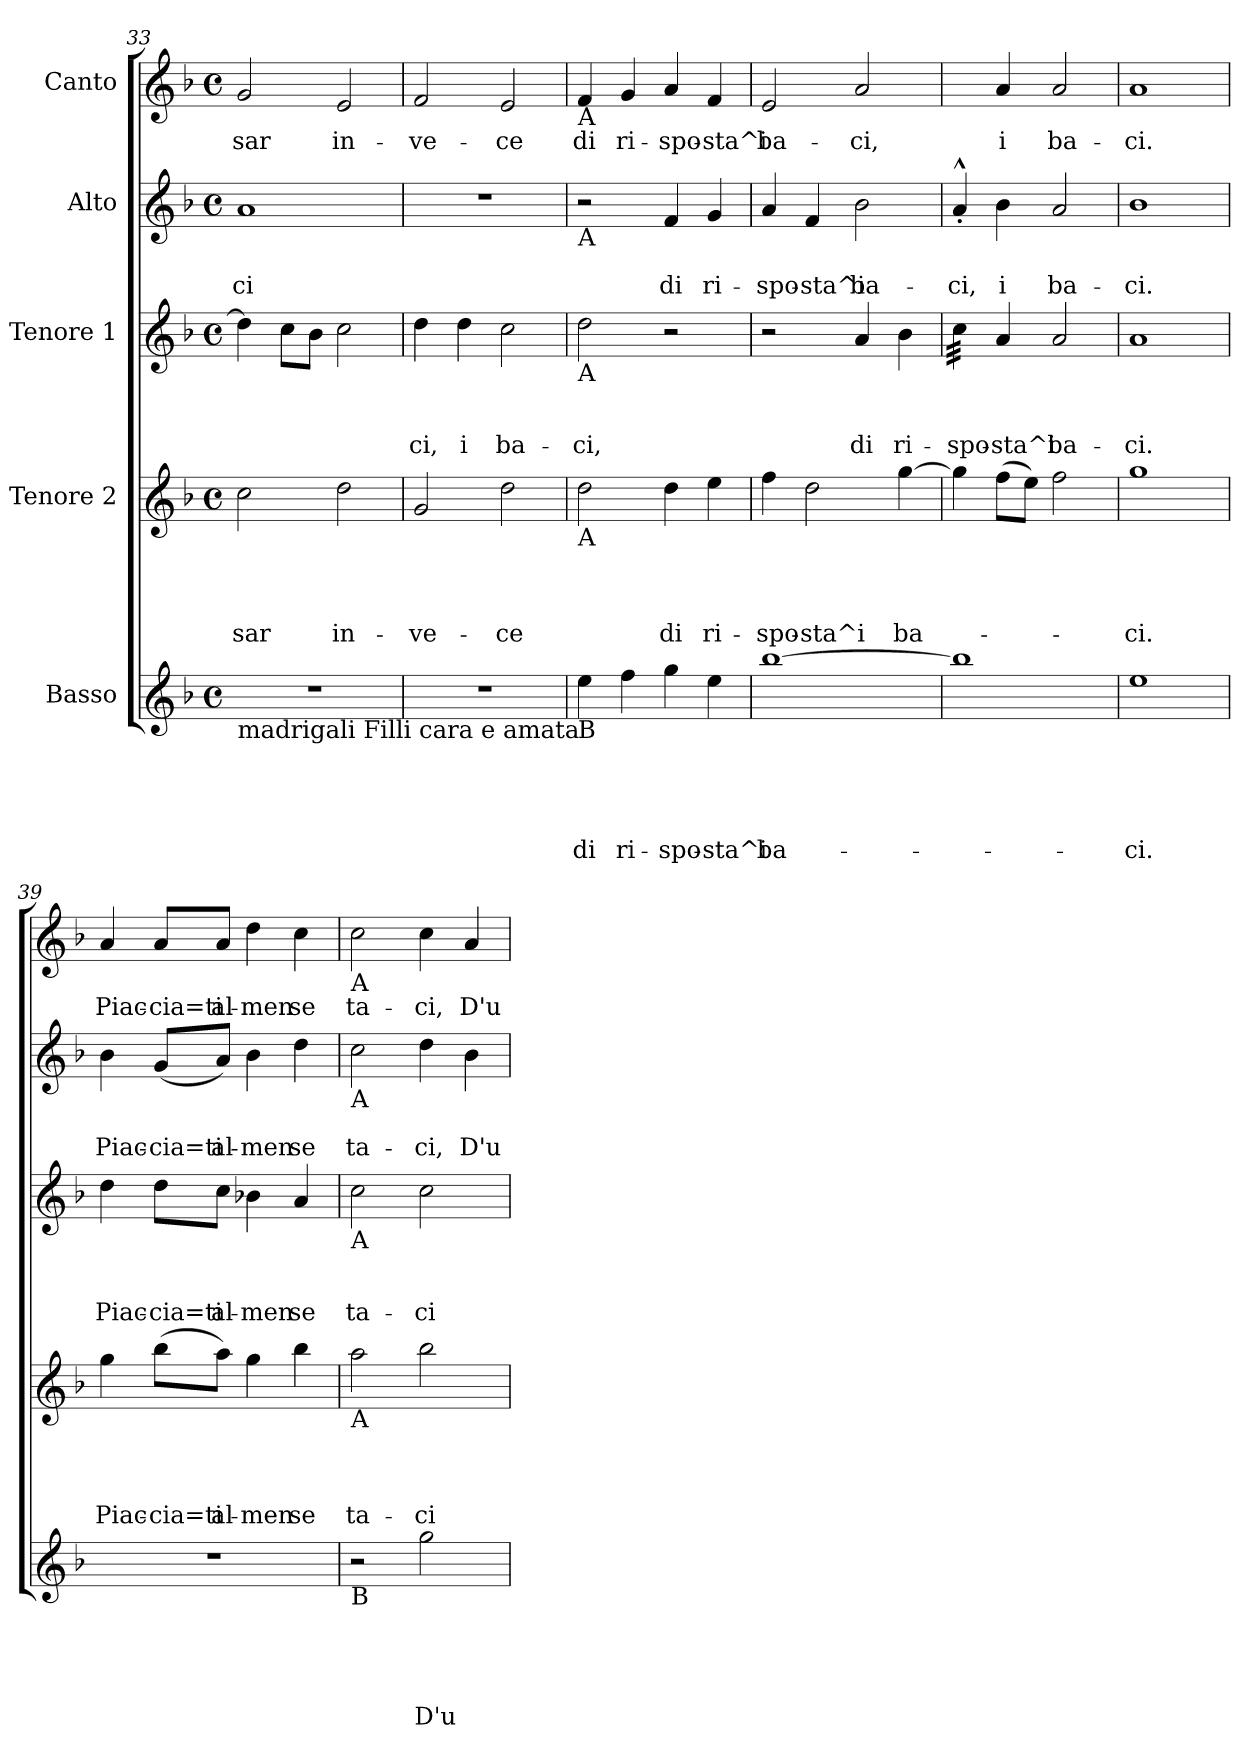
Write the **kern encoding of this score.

**kern	**text	**text	**text	**text	**text	**kern	**text	**text	**text	**text	**kern	**text	**text	**text	**kern	**text	**text	**kern	**text
*part5	*part5	*part5	*part5	*part5	*part5	*part4	*part4	*part4	*part4	*part4	*part3	*part3	*part3	*part3	*part2	*part2	*part2	*part1	*part1
*staff5	*staff5	*staff5	*staff5	*staff5	*staff5	*staff4	*staff4	*staff4	*staff4	*staff4	*staff3	*staff3	*staff3	*staff3	*staff2	*staff2	*staff2	*staff1	*staff1
*I"Basso	*	*	*	*	*	*I"Tenore 2	*	*	*	*	*I"Tenore 1	*	*	*	*I"Alto	*	*	*I"Canto	*
*clefG2	*	*	*	*	*	*clefG2	*	*	*	*	*clefG2	*	*	*	*clefG2	*	*	*clefG2	*
*k[b-]	*	*	*	*	*	*k[b-]	*	*	*	*	*k[b-]	*	*	*	*k[b-]	*	*	*k[b-]	*
*F:	*	*	*	*	*	*F:	*	*	*	*	*F:	*	*	*	*F:	*	*	*F:	*
*M4/4	*	*	*	*	*	*M4/4	*	*	*	*	*M4/4	*	*	*	*M4/4	*	*	*M4/4	*
*met(c)	*	*	*	*	*	*met(c)	*	*	*	*	*met(c)	*	*	*	*met(c)	*	*	*met(c)	*
=33	=33	=33	=33	=33	=33	=33	=33	=33	=33	=33	=33	=33	=33	=33	=33	=33	=33	=33	=33
!LO:TX:b:t=madrigali Filli cara e amata	!	!	!	!	!	!	!	!	!	!	!	!	!	!	!	!	!	!	!
!	!	!	!	!	!	!	!	!	!	!LO:LY:b	!	!	!	!	!	!	!LO:LY:b	!	!LO:LY:b
1r	.	.	.	.	.	2cc\	.	.	.	-sar	4dd\]	.	.	.	1a	.	-ci	2g/	-sar
.	.	.	.	.	.	.	.	.	.	.	8cc\L	.	.	.	.	.	.	.	.
.	.	.	.	.	.	.	.	.	.	.	8b-\J	.	.	.	.	.	.	.	.
!	!	!	!	!	!	!	!	!	!	!LO:LY:b	!	!	!	!	!	!	!	!	!LO:LY:b
.	.	.	.	.	.	2dd\	.	.	.	in-	2cc\	.	.	.	.	.	.	2e/	in-
=34	=34	=34	=34	=34	=34	=34	=34	=34	=34	=34	=34	=34	=34	=34	=34	=34	=34	=34	=34
!	!	!	!	!	!	!	!	!	!	!LO:LY:b	!	!	!	!LO:LY:b	!	!	!	!	!LO:LY:b
1r	.	.	.	.	.	2g/	.	.	.	-ve-	4dd\	.	.	-ci,	1r	.	.	2f/	-ve-
!	!	!	!	!	!	!	!	!	!	!	!	!	!	!LO:LY:b	!	!	!	!	!
.	.	.	.	.	.	.	.	.	.	.	4dd\	.	.	i	.	.	.	.	.
!	!	!	!	!	!	!	!	!	!	!LO:LY:b	!	!	!	!LO:LY:b	!	!	!	!	!LO:LY:b
.	.	.	.	.	.	2dd\	.	.	.	-ce	2cc\	.	.	ba-	.	.	.	2e/	-ce
!!LO:PB:g=z
=35	=35	=35	=35	=35	=35	=35	=35	=35	=35	=35	=35	=35	=35	=35	=35	=35	=35	=35	=35
!	!	!	!	!	!	!	!	!	!	!	!	!	!	!	!	!	!	!LO:TX:b:t=A	!
!	!	!	!	!	!	!	!	!	!	!	!	!	!	!	!LO:TX:b:t=A	!	!	!	!
!	!	!	!	!	!	!	!	!	!	!	!LO:TX:b:t=A	!	!	!	!	!	!	!	!
!	!	!	!	!	!	!LO:TX:b:t=A	!	!	!	!	!	!	!	!	!	!	!	!	!
!LO:TX:b:t=B	!	!	!	!	!	!	!	!	!	!	!	!	!	!	!	!	!	!	!
!	!	!	!	!	!LO:LY:b	!	!	!	!	!	!	!	!	!LO:LY:b	!	!	!	!	!LO:LY:b
4ee\	.	.	.	.	di	2dd\	.	.	.	.	2dd\	.	.	-ci,	2r	.	.	4f/	di
!	!	!	!	!	!LO:LY:b	!	!	!	!	!	!	!	!	!	!	!	!	!	!LO:LY:b
4ff\	.	.	.	.	ri-	.	.	.	.	.	.	.	.	.	.	.	.	4g/	ri-
!	!	!	!	!	!LO:LY:b	!	!	!	!	!LO:LY:b	!	!	!	!	!	!	!LO:LY:b	!	!LO:LY:b
4gg\	.	.	.	.	-spo-	4dd\	.	.	.	di	2r	.	.	.	4f/	.	di	4a/	-spo-
!	!	!	!	!	!LO:LY:b	!	!	!	!	!LO:LY:b	!	!	!	!	!	!	!LO:LY:b	!	!LO:LY:b
4ee\	.	.	.	.	-sta^i	4ee\	.	.	.	ri-	.	.	.	.	4g/	.	ri-	4f/	-sta^i
=36	=36	=36	=36	=36	=36	=36	=36	=36	=36	=36	=36	=36	=36	=36	=36	=36	=36	=36	=36
!	!	!	!	!	!LO:LY:b	!	!	!	!	!LO:LY:b	!	!	!	!	!	!	!LO:LY:b	!	!LO:LY:b
[>1bb-	.	.	.	.	ba-	4ff\	.	.	.	-spo-	2r	.	.	.	4a/	.	-spo-	2e/	ba-
!	!	!	!	!	!	!	!	!	!	!LO:LY:b	!	!	!	!	!	!	!LO:LY:b	!	!
.	.	.	.	.	.	2dd\	.	.	.	-sta^i	.	.	.	.	4f/	.	-sta^i	.	.
!	!	!	!	!	!	!	!	!	!	!	!	!	!	!LO:LY:b	!	!	!LO:LY:b	!	!LO:LY:b
.	.	.	.	.	.	.	.	.	.	.	4a/	.	.	di	2b-\	.	ba-	2a/	-ci,
!	!	!	!	!	!	!	!	!	!	!LO:LY:b	!	!	!	!LO:LY:b	!	!	!	!	!
.	.	.	.	.	.	[>4gg\	.	.	.	ba-	4b-\	.	.	ri-	.	.	.	.	.
=37	=37	=37	=37	=37	=37	=37	=37	=37	=37	=37	=37	=37	=37	=37	=37	=37	=37	=37	=37
!	!	!	!	!	!	!	!	!	!	!	!LO:TX:b:t=( )	!	!	!	!	!	!	!	!
!	!	!	!	!	!	!	!	!	!	!	!	!	!	!LO:LY:b	!	!	!LO:LY:b	!	!
*	*	*	*	*	*	*	*	*	*	*	*tremolo	*	*	*	*	*	*	*	*
1bb-]	.	.	.	.	.	4gg\]	.	.	.	.	32cc\LLL	.	.	-spo-	4a^^<'</	.	-ci,	4ryy	.
.	.	.	.	.	.	.	.	.	.	.	32cc\	.	.	.	.	.	.	.	.
.	.	.	.	.	.	.	.	.	.	.	32cc\	.	.	.	.	.	.	.	.
.	.	.	.	.	.	.	.	.	.	.	32cc\	.	.	.	.	.	.	.	.
.	.	.	.	.	.	.	.	.	.	.	32cc\	.	.	.	.	.	.	.	.
.	.	.	.	.	.	.	.	.	.	.	32cc\	.	.	.	.	.	.	.	.
.	.	.	.	.	.	.	.	.	.	.	32cc\	.	.	.	.	.	.	.	.
.	.	.	.	.	.	.	.	.	.	.	32cc\JJJ	.	.	.	.	.	.	.	.
*	*	*	*	*	*	*	*	*	*	*	*Xtremolo	*	*	*	*	*	*	*	*
!	!	!	!	!	!	!	!	!	!	!	!	!	!	!LO:LY:b	!	!	!LO:LY:b	!	!LO:LY:b
.	.	.	.	.	.	(>8ff\L	.	.	.	.	4a/	.	.	-sta^i	4b-\	.	i	4a/	i
.	.	.	.	.	.	8ee\J)	.	.	.	.	.	.	.	.	.	.	.	.	.
!	!	!	!	!	!	!	!	!	!	!	!	!	!	!LO:LY:b	!	!	!LO:LY:b	!	!LO:LY:b
.	.	.	.	.	.	2ff\	.	.	.	.	2a/	.	.	ba-	2a/	.	ba-	2a/	ba-
=38	=38	=38	=38	=38	=38	=38	=38	=38	=38	=38	=38	=38	=38	=38	=38	=38	=38	=38	=38
!	!	!	!	!	!LO:LY:b	!	!	!	!	!LO:LY:b	!	!	!	!LO:LY:b	!	!	!LO:LY:b	!	!LO:LY:b
1ee	.	.	.	.	-ci.	1gg	.	.	.	-ci.	1a	.	.	-ci.	1b-	.	-ci.	1a	-ci.
=39	=39	=39	=39	=39	=39	=39	=39	=39	=39	=39	=39	=39	=39	=39	=39	=39	=39	=39	=39
!	!	!	!	!	!	!	!	!	!	!LO:LY:b	!	!	!	!LO:LY:b	!	!	!LO:LY:b	!	!LO:LY:b
1r	.	.	.	.	.	4gg\	.	.	.	Piac-	4dd\	.	.	Piac-	4b-\	.	Piac-	4a/	Piac-
!	!	!	!	!	!	!	!	!	!	!LO:LY:b	!	!	!	!LO:LY:b	!	!	!LO:LY:b	!	!LO:LY:b
.	.	.	.	.	.	(>8bb-\L	.	.	.	-cia=ti	8dd\L	.	.	-cia=ti	(<8g/L	.	-cia=ti	8a/L	-cia=ti
!	!	!	!	!	!	!	!	!	!	!LO:LY:b	!	!	!	!LO:LY:b	!	!	!LO:LY:b	!	!LO:LY:b
.	.	.	.	.	.	8aa\J)	.	.	.	al-	8cc\J	.	.	al-	8a/J)	.	al-	8a/J	al-
!	!	!	!	!	!	!	!	!	!	!LO:LY:b	!	!	!	!LO:LY:b	!	!	!LO:LY:b	!	!LO:LY:b
.	.	.	.	.	.	4gg\	.	.	.	-men	4b-X\	.	.	-men	4b-\	.	-men	4dd\	-men
!	!	!	!	!	!	!	!	!	!	!LO:LY:b	!	!	!	!LO:LY:b	!	!	!LO:LY:b	!	!LO:LY:b
.	.	.	.	.	.	4bb-\	.	.	.	se	4a/	.	.	se	4dd\	.	se	4cc\	se
!!LO:LB:g=z
=40	=40	=40	=40	=40	=40	=40	=40	=40	=40	=40	=40	=40	=40	=40	=40	=40	=40	=40	=40
!	!	!	!	!	!	!	!	!	!	!	!	!	!	!	!	!	!	!LO:TX:b:t=A	!
!	!	!	!	!	!	!	!	!	!	!	!	!	!	!	!LO:TX:b:t=A	!	!	!	!
!	!	!	!	!	!	!	!	!	!	!	!LO:TX:b:t=A	!	!	!	!	!	!	!	!
!	!	!	!	!	!	!LO:TX:b:t=A	!	!	!	!	!	!	!	!	!	!	!	!	!
!LO:TX:b:t=B	!	!	!	!	!	!	!	!	!	!	!	!	!	!	!	!	!	!	!
!	!	!	!	!	!	!	!	!	!	!LO:LY:b	!	!	!	!LO:LY:b	!	!	!LO:LY:b	!	!LO:LY:b
2r	.	.	.	.	.	2aa\	.	.	.	ta-	2cc\	.	.	ta-	2cc\	.	ta-	2cc\	ta-
!	!	!	!	!	!LO:LY:b	!	!	!	!	!LO:LY:b	!	!	!	!LO:LY:b	!	!	!LO:LY:b	!	!LO:LY:b
2gg\	.	.	.	.	D'u-	2bb-\	.	.	.	-ci	2cc\	.	.	-ci	4dd\	.	-ci,	4cc\	-ci,
!	!	!	!	!	!	!	!	!	!	!	!	!	!	!	!	!	!LO:LY:b	!	!LO:LY:b
.	.	.	.	.	.	.	.	.	.	.	.	.	.	.	4b-\	.	D'u-	4a/	D'u-
=	=	=	=	=	=	=	=	=	=	=	=	=	=	=	=	=	=	=	=
*-	*-	*-	*-	*-	*-	*-	*-	*-	*-	*-	*-	*-	*-	*-	*-	*-	*-	*-	*-
